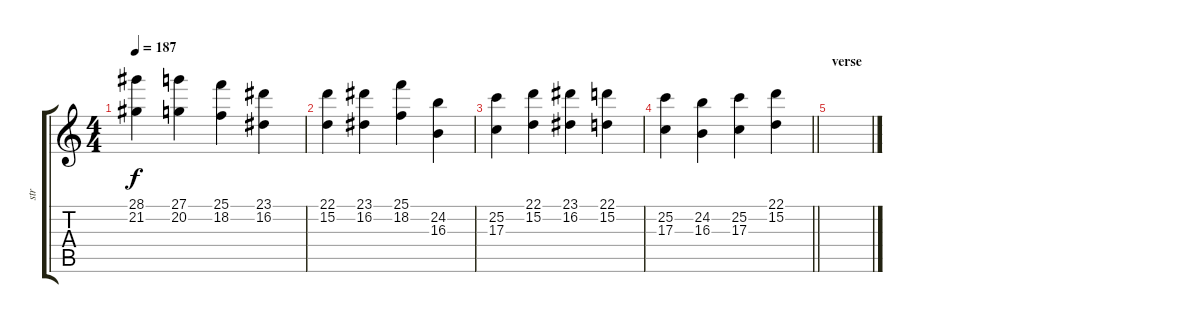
\track ("str" "str") {instrument stringensemble1}
\staff {score tabs}
\tuning (E4 B3 G3 D3 A2 E2) {hide}
\ts (4 4)
\tempo 187
\clef g2
\ks c
(28.1 21.2).4{dy f} (27.1 20.2).4 (25.1 18.2).4 (23.1 16.2).4 |
(22.1 15.2).4 (23.1 16.2).4 (25.1 18.2).4 (24.2 16.3).4 |
(25.2 17.3).4 (22.1 15.2).4 (23.1 16.2).4 (22.1 15.2).4 |
\barLineRight lightlight
(25.2 17.3).4 (24.2 16.3).4 (25.2 17.3).4 (22.1 15.2).4 |
\section ("" "verse")
